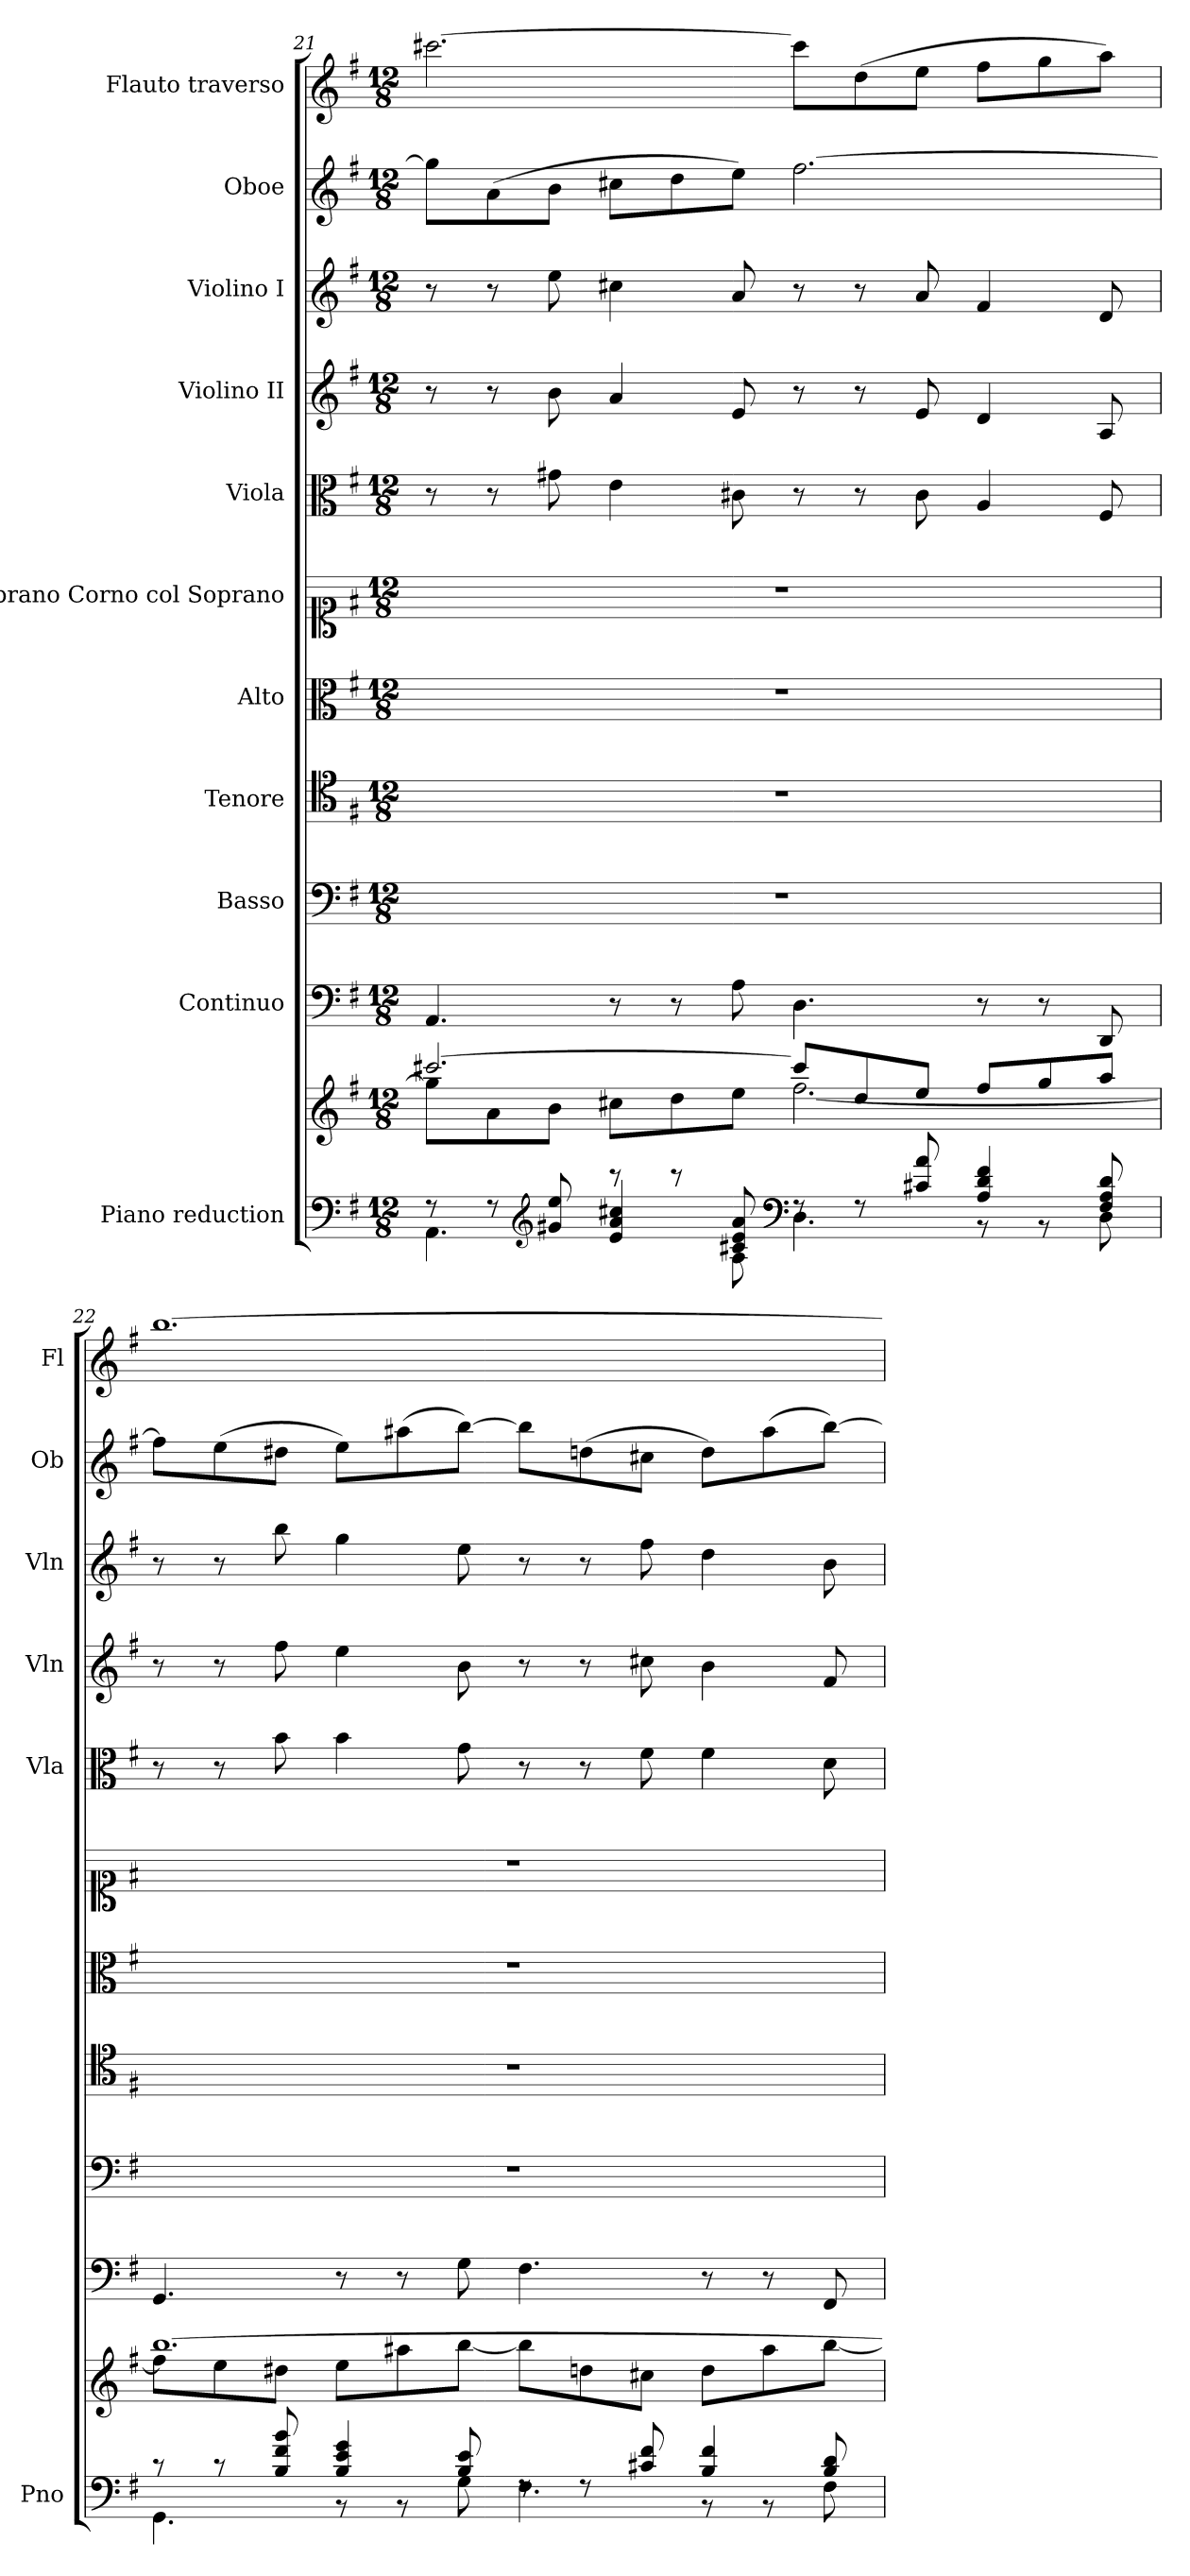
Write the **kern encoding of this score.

**kern	**kern	**kern	**kern	**kern	**kern	**kern	**kern	**kern	**kern	**kern	**kern
*part11	*part11	*part10	*part9	*part8	*part7	*part6	*part5	*part4	*part3	*part2	*part1
*staff12	*staff11	*staff10	*staff9	*staff8	*staff7	*staff6	*staff5	*staff4	*staff3	*staff2	*staff1
*I"Piano reduction	*	*I"Continuo	*I"Basso	*I"Tenore	*I"Alto	*I"Soprano Corno col Soprano	*I"Viola	*I"Violino II	*I"Violino I	*I"Oboe	*I"Flauto traverso
*I'Pno	*	*	*	*	*	*	*I'Vla	*I'Vln	*I'Vln	*I'Ob	*I'Fl
*clefF4	*clefG2	*clefF4	*clefF4	*clefC4	*clefC3	*clefC1	*clefC3	*clefG2	*clefG2	*clefG2	*clefG2
*k[f#]	*k[f#]	*k[f#]	*k[f#]	*k[f#]	*k[f#]	*k[f#]	*k[f#]	*k[f#]	*k[f#]	*k[f#]	*k[f#]
*M12/8	*M12/8	*M12/8	*M12/8	*M12/8	*M12/8	*M12/8	*M12/8	*M12/8	*M12/8	*M12/8	*M12/8
=21	=21	=21	=21	=21	=21	=21	=21	=21	=21	=21	=21
*^	*^	*	*	*	*	*	*	*	*	*	*
8r	4.AA\	[2.ccc#X/	8gg\L]	4.AA/	1.r	1.r	1.r	1.r	8r	8r	8r	8gg\L]	[2.ccc#X\
8r	.	.	8a\	.	.	.	.	.	8r	8r	8r	(>8a\	.
*clefG2	*	*	*	*	*	*	*	*	*	*	*	*	*
8g#X/ 8ee/	.	.	8b\J	.	.	.	.	.	8g#X\	8b\	8ee\	8b\J	.
4e/ 4a/ 4cc#X/	8rccc	.	8cc#X\L	8r	.	.	.	.	4e\	4a/	4cc#X\	8cc#X\L	.
.	8rccc	.	8dd\	8r	.	.	.	.	.	.	.	8dd\	.
8c#X/ 8e/ 8a/	8A\	.	8ee\J	8A\	.	.	.	.	8c#X\	8e/	8a/	8ee\J)	.
*clefF4	*	*	*	*	*	*	*	*	*	*	*	*	*
8rF	4.D\	8ccc#/L]	[2.ff#\	4.D\	.	.	.	.	8r	8r	8r	[2.ff#\	8ccc#\L]
8rF	.	8dd/	.	.	.	.	.	.	8r	8r	8r	.	(>8dd\
8c#X/ 8a/	.	8ee/J	.	.	.	.	.	.	8c#\	8e/	8a/	.	8ee\J
4A/ 4d/ 4f#/	8r	8ff#/L	.	8r	.	.	.	.	4A/	4d/	4f#/	.	8ff#\L
.	8r	8gg/	.	8r	.	.	.	.	.	.	.	.	8gg\
8F#/ 8A/ 8d/	8D\	8aa/J	.	8DD/	.	.	.	.	8F#/	8A/	8d/	.	8aa\J)
!!LO:PB:g=z
=22	=22	=22	=22	=22	=22	=22	=22	=22	=22	=22	=22	=22	=22
8r	4.GG\	[1.bb	8ff#\L]	4.GG/	1.r	1.r	1.r	1.r	8r	8r	8r	8ff#\L]	[1.bb
8r	.	.	8ee\	.	.	.	.	.	8r	8r	8r	(>8ee\	.
8B/ 8f#/ 8b/	.	.	8dd#X\J	.	.	.	.	.	8b\	8ff#\	8bb\	8dd#X\J	.
4B/ 4e/ 4g/	8r	.	8ee\L	8r	.	.	.	.	4b\	4ee\	4gg\	8ee\L)	.
.	8r	.	8aa#X\	8r	.	.	.	.	.	.	.	(>8aa#X\	.
8B/ 8e/	8G\	.	[8bb\J	8G\	.	.	.	.	8g\	8b\	8ee\	[8bb\J)	.
8rF	4.F#\	.	8bb\L]	4.F#\	.	.	.	.	8r	8r	8r	8bb\L]	.
8rF	.	.	8ddn\	.	.	.	.	.	8r	8r	8r	(>8ddn\	.
8c#X/ 8f#/	.	.	8cc#X\J	.	.	.	.	.	8f#\	8cc#X\	8ff#\	8cc#X\J	.
4B/ 4f#/	8r	.	8dd\L	8r	.	.	.	.	4f#\	4b\	4dd\	8dd\L)	.
.	8r	.	8aa#\	8r	.	.	.	.	.	.	.	(>8aa#\	.
8B/ 8d/	8F#\	.	[8bb\J	8FF#/	.	.	.	.	8d\	8f#/	8b\	[8bb\J)	.
*v	*v	*	*	*	*	*	*	*	*	*	*	*	*
*	*v	*v	*	*	*	*	*	*	*	*	*	*
=	=	=	=	=	=	=	=	=	=	=	=
*-	*-	*-	*-	*-	*-	*-	*-	*-	*-	*-	*-
